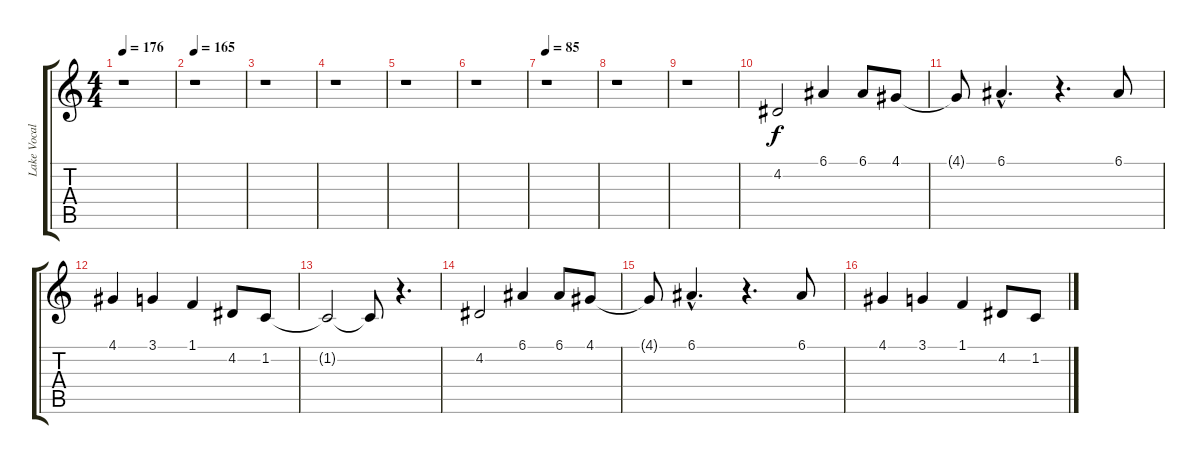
\track ("Lake Vocal" "Lake Vocal") {instrument panflute}
\staff {score tabs}
\tuning (E4 B3 G3 D3 A2 E2) {hide}
\ts (4 4)
\tempo 176
\clef g2
\ks c
r.1{dy f} |
\tempo 165
r.1 |
r.1 |
r.1 |
r.1 |
r.1 |
\tempo 85
r.1 |
r.1 |
r.1 |
4.2.2{balance 8} 6.1.4 6.1.8 4.1.8 |
4.1{t}.8 6.1{hac}.4{d} r.4{d} 6.1.8 |
4.1.4 3.1.4 1.1.4 4.2.8 1.2.8 |
1.2{t}.2 1.2{t}.8 r.4{d} |
4.2.2 6.1.4 6.1.8 4.1.8 |
4.1{t}.8 6.1{hac}.4{d} r.4{d} 6.1.8 |
4.1.4 3.1.4 1.1.4 4.2.8 1.2.8
